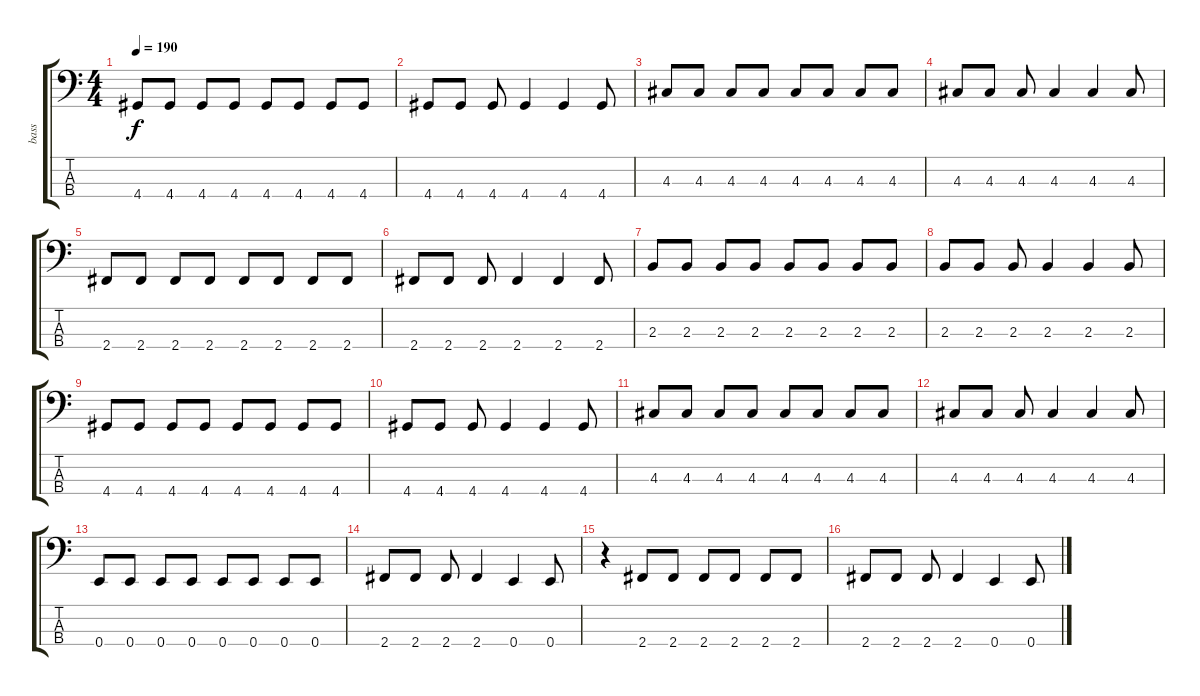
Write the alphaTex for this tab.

\track ("bass" "bass") {instrument electricbasspick}
\staff {score tabs}
\tuning (G2 D2 A1 E1) {hide}
\ts (4 4)
\tempo 190
\clef f4
\ks c
4.4.8{dy f} 4.4.8 4.4.8 4.4.8 4.4.8 4.4.8 4.4.8 4.4.8 |
4.4.8 4.4.8 4.4.8 4.4.4 4.4.4 4.4.8 |
4.3.8 4.3.8 4.3.8 4.3.8 4.3.8 4.3.8 4.3.8 4.3.8 |
4.3.8 4.3.8 4.3.8 4.3.4 4.3.4 4.3.8 |
2.4.8 2.4.8 2.4.8 2.4.8 2.4.8 2.4.8 2.4.8 2.4.8 |
2.4.8 2.4.8 2.4.8 2.4.4 2.4.4 2.4.8 |
2.3.8 2.3.8 2.3.8 2.3.8 2.3.8 2.3.8 2.3.8 2.3.8 |
2.3.8 2.3.8 2.3.8 2.3.4 2.3.4 2.3.8 |
4.4.8 4.4.8 4.4.8 4.4.8 4.4.8 4.4.8 4.4.8 4.4.8 |
4.4.8 4.4.8 4.4.8 4.4.4 4.4.4 4.4.8 |
4.3.8 4.3.8 4.3.8 4.3.8 4.3.8 4.3.8 4.3.8 4.3.8 |
4.3.8 4.3.8 4.3.8 4.3.4 4.3.4 4.3.8 |
0.4.8 0.4.8 0.4.8 0.4.8 0.4.8 0.4.8 0.4.8 0.4.8 |
2.4.8 2.4.8 2.4.8 2.4.4 0.4.4 0.4.8 |
r.4 2.4.8 2.4.8 2.4.8 2.4.8 2.4.8 2.4.8 |
2.4.8 2.4.8 2.4.8 2.4.4 0.4.4 0.4.8
